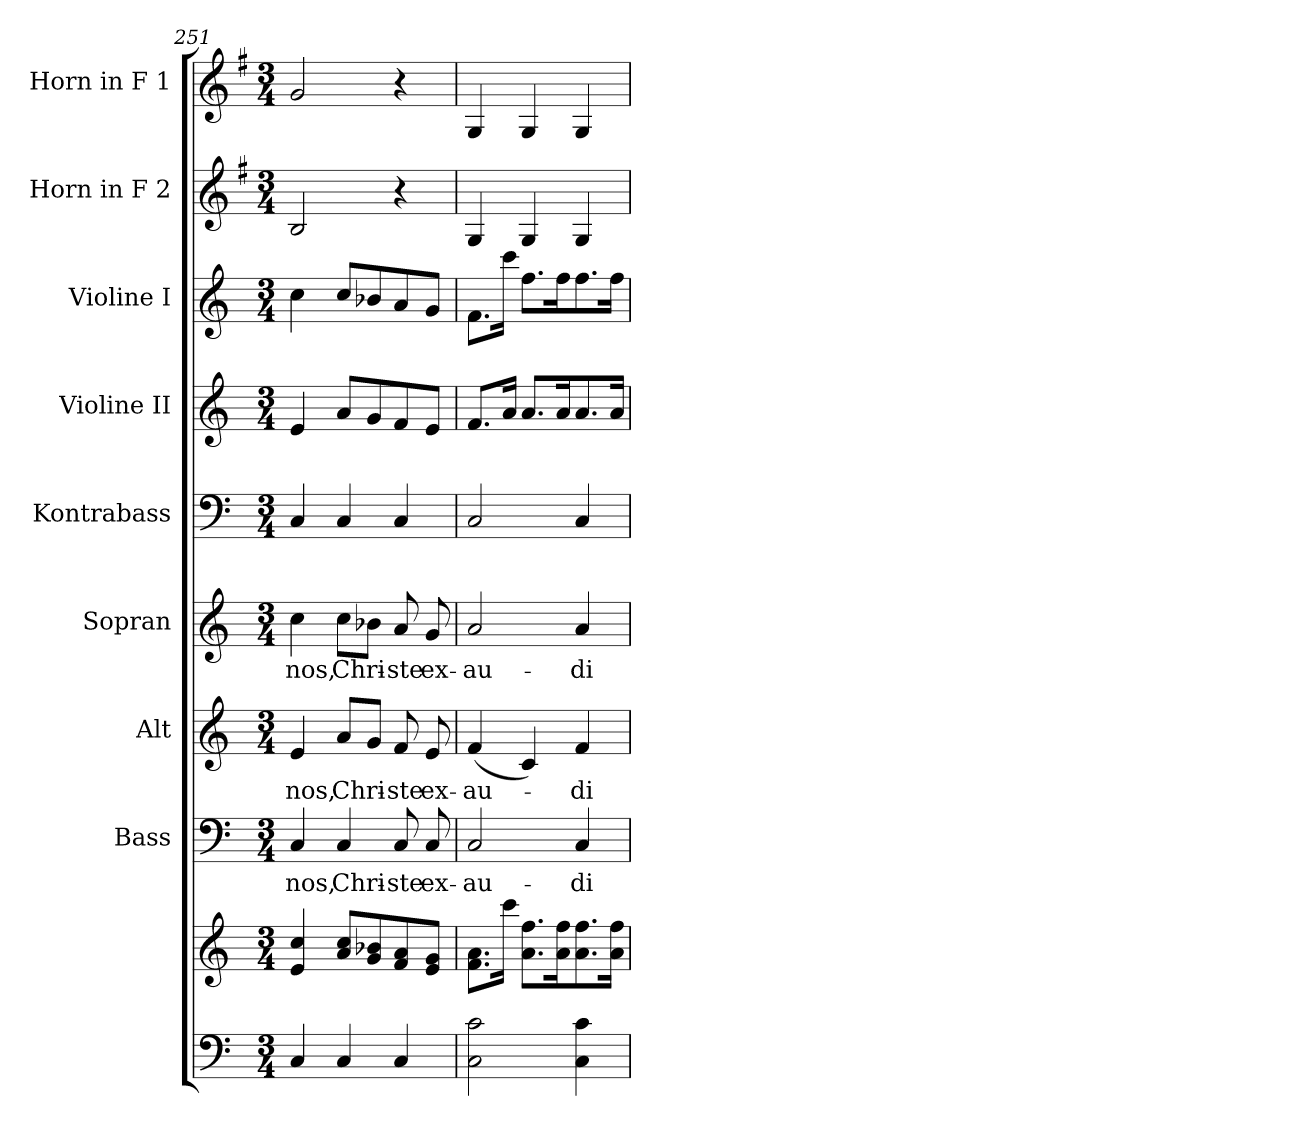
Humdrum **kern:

**kern	**kern	**kern	**text	**kern	**text	**kern	**text	**kern	**kern	**kern	**kern	**kern
*part9	*part9	*part8	*part8	*part7	*part7	*part6	*part6	*part5	*part4	*part3	*part2	*part1
*staff10	*staff9	*staff8	*staff8	*staff7	*staff7	*staff6	*staff6	*staff5	*staff4	*staff3	*staff2	*staff1
*	*	*I"Bass	*	*I"Alt	*	*I"Sopran	*	*I"Kontrabass	*I"Violine II	*I"Violine I	*I"Horn in F 2	*I"Horn in F 1
*	*	*I'B.	*	*I'A.	*	*I'S.	*	*I'Kb.	*I'Vl. II	*I'Vl. I	*I'Hrn. 2	*I'Hrn. 1
*clefF4	*clefG2	*clefF4	*	*clefG2	*	*clefG2	*	*clefF4	*clefG2	*clefG2	*clefG2	*clefG2
*	*	*	*	*	*	*	*	*ITrd7c12	*	*	*ITrd4c7	*ITrd4c7
*k[]	*k[]	*k[]	*	*k[]	*	*k[]	*	*k[]	*k[]	*k[]	*k[]	*k[]
*C:	*C:	*C:	*	*C:	*	*C:	*	*C:	*C:	*C:	*C:	*C:
*M3/4	*M3/4	*M3/4	*	*M3/4	*	*M3/4	*	*M3/4	*M3/4	*M3/4	*M3/4	*M3/4
=251	=251	=251	=251	=251	=251	=251	=251	=251	=251	=251	=251	=251
!	!	!	!LO:LY:b	!	!LO:LY:b	!	!LO:LY:b	!	!	!	!	!
4C/	4e/ 4cc/	4C/	nos,	4e/	nos,	4cc\	nos,	4CC/	4e/	4cc\	2E/	2c/
!	!	!	!LO:LY:b	!	!LO:LY:b	!	!LO:LY:b	!	!	!	!	!
4C/	8a/ 8cc/L	4C/	Chri-	8a/L	Chri-	8cc\L	Chri-	4CC/	8a/L	8cc/L	.	.
.	8g/ 8b-X/	.	.	8g/J	.	8b-X\J	.	.	8g/	8b-X/	.	.
!	!	!	!LO:LY:b	!	!LO:LY:b	!	!LO:LY:b	!	!	!	!	!
4C/	8f/ 8a/	8C/	-ste	8f/	-ste	8a/	-ste	4CC/	8f/	8a/	4r	4r
!	!	!	!LO:LY:b	!	!LO:LY:b	!	!LO:LY:b	!	!	!	!	!
.	8e/ 8g/J	8C/	ex-	8e/	ex-	8g/	ex-	.	8e/J	8g/J	.	.
=252	=252	=252	=252	=252	=252	=252	=252	=252	=252	=252	=252	=252
!	!	!	!LO:LY:b	!	!LO:LY:b	!	!LO:LY:b	!	!	!	!	!
2C\ 2c\	8.f\ 8.a\L	2C/	-au-	(<4f/	-au-	2a/	-au-	2CC/	8.f/L	8.f\L	4C/	4C/
.	16ccc\Jk	.	.	.	.	.	.	.	16a/Jk	16ccc\Jk	.	.
.	8.a\ 8.ff\L	.	.	4c/)	.	.	.	.	8.a/L	8.ff\L	4C/	4C/
.	16a\ 16ff\k	.	.	.	.	.	.	.	16a/k	16ff\k	.	.
!	!	!	!LO:LY:b	!	!LO:LY:b	!	!LO:LY:b	!	!	!	!	!
4C\ 4c\	8.a\ 8.ff\	4C/	-di	4f/	-di	4a/	-di	4CC/	8.a/	8.ff\	4C/	4C/
.	16a\ 16ff\Jk	.	.	.	.	.	.	.	16a/Jk	16ff\Jk	.	.
=	=	=	=	=	=	=	=	=	=	=	=	=
*-	*-	*-	*-	*-	*-	*-	*-	*-	*-	*-	*-	*-
